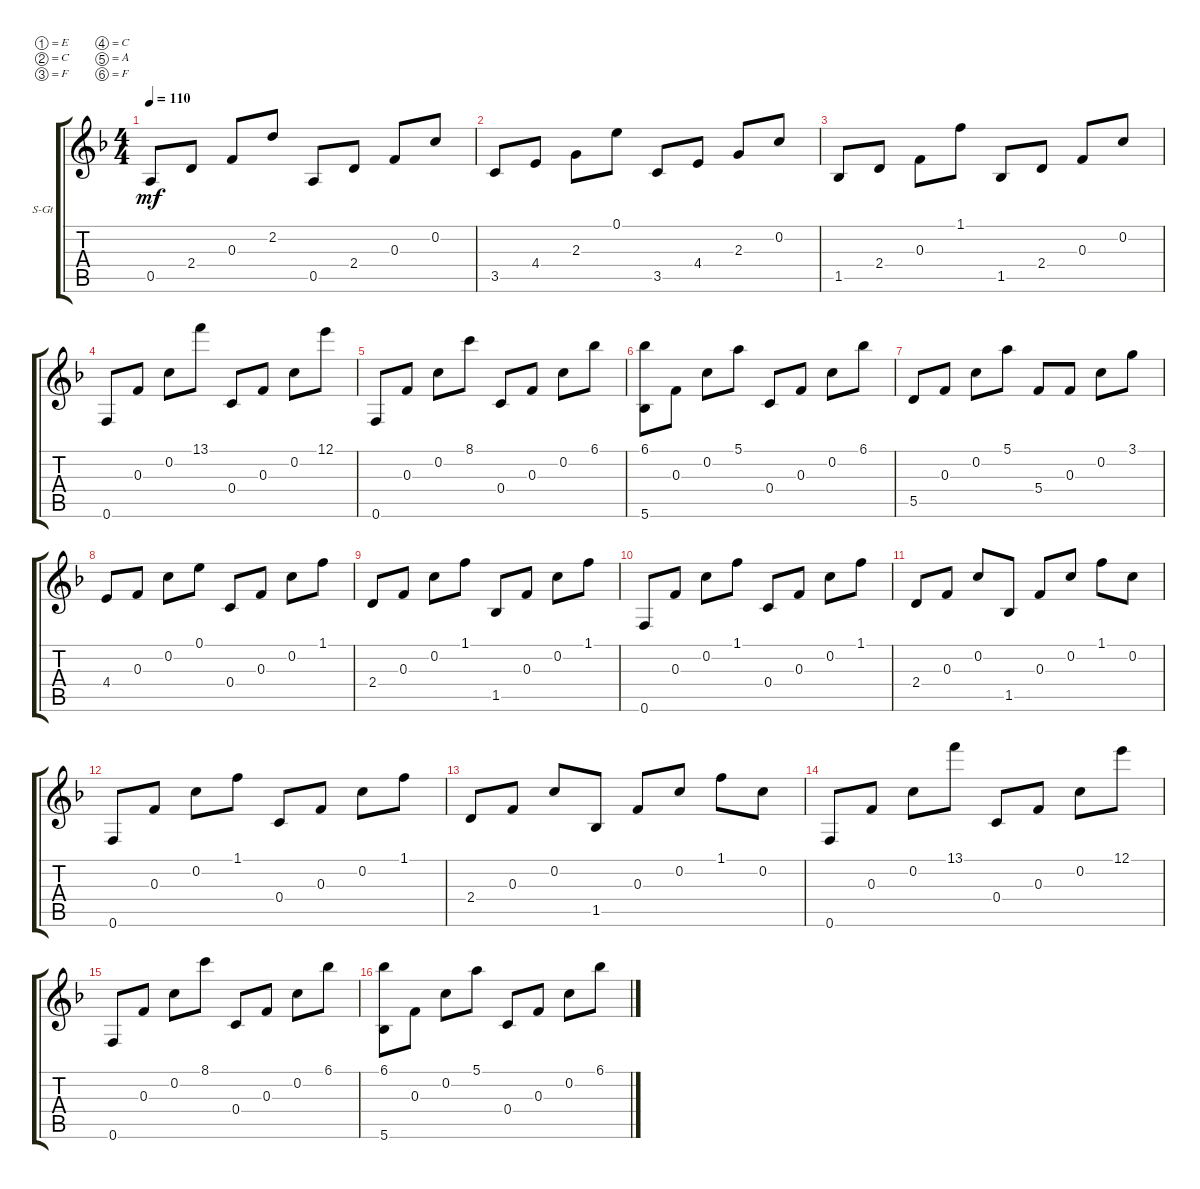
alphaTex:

\bracketExtendMode groupsimilarinstruments
\firstSystemTrackNameOrientation horizontal
\otherSystemsTrackNameOrientation horizontal
\track ("Classical Guitar" "S-Gt") {instrument acousticguitarsteel}
\staff {score tabs}
\tuning (E4 C4 F3 C3 A2 F2)
\ts (4 4)
\tempo 110
\clef g2
\ks f
0.5.8{dy mf} 2.4.8 0.3.8 2.2.8 0.5.8 2.4.8 0.3.8 0.2.8 |
3.5.8 4.4.8 2.3.8 0.1.8 3.5.8 4.4.8 2.3.8 0.2.8 |
1.5.8 2.4.8 0.3.8 1.1.8 1.5.8 2.4.8 0.3.8 0.2.8 |
0.6.8 0.3.8 0.2.8 13.1.8 0.4.8 0.3.8 0.2.8 12.1.8 |
0.6.8 0.3.8 0.2.8 8.1.8 0.4.8 0.3.8 0.2.8 6.1.8 |
(6.1 5.6).8 0.3.8 0.2.8 5.1.8 0.4.8 0.3.8 0.2.8 6.1.8 |
5.5.8 0.3.8 0.2.8 5.1.8 5.4.8 0.3.8 0.2.8 3.1.8 |
4.4.8 0.3.8 0.2.8 0.1.8 0.4.8 0.3.8 0.2.8 1.1.8 |
2.4.8 0.3.8 0.2.8 1.1.8 1.5.8 0.3.8 0.2.8 1.1.8 |
0.6.8 0.3.8 0.2.8 1.1.8 0.4.8 0.3.8 0.2.8 1.1.8 |
2.4.8 0.3.8 0.2.8 1.5.8 0.3.8 0.2.8 1.1.8 0.2.8 |
0.6.8 0.3.8 0.2.8 1.1.8 0.4.8 0.3.8 0.2.8 1.1.8 |
2.4.8 0.3.8 0.2.8 1.5.8 0.3.8 0.2.8 1.1.8 0.2.8 |
0.6.8 0.3.8 0.2.8 13.1.8 0.4.8 0.3.8 0.2.8 12.1.8 |
0.6.8 0.3.8 0.2.8 8.1.8 0.4.8 0.3.8 0.2.8 6.1.8 |
(6.1 5.6).8 0.3.8 0.2.8 5.1.8 0.4.8 0.3.8 0.2.8 6.1.8
